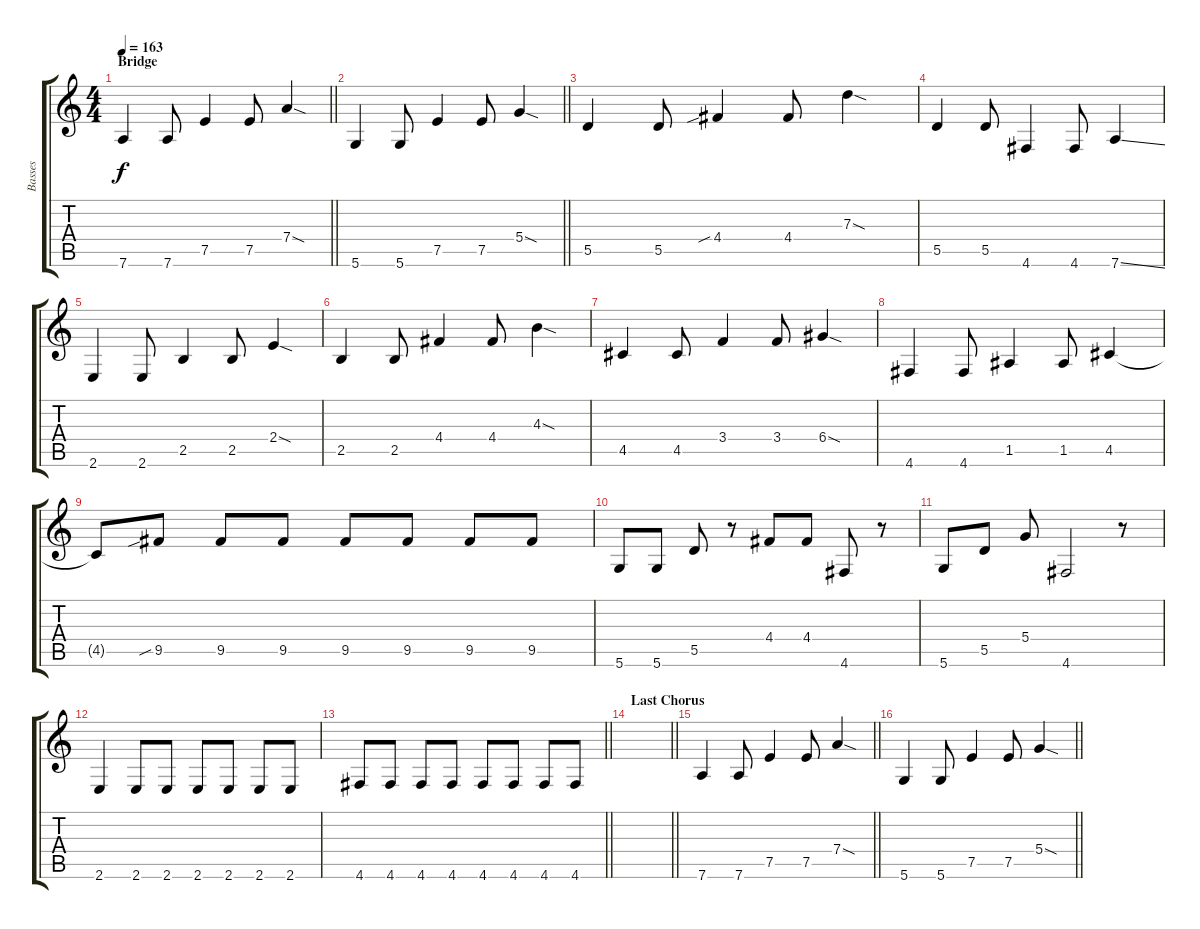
\track ("Basses" "Basses") {instrument electricbassfinger}
\staff {score tabs}
\tuning (E4 B3 G3 D3 A2 D2) {hide}
\ts (4 4)
\section ("" "Bridge")
\tempo 163
\clef g2
\barLineRight lightlight
\ks c
7.6.4{dy f} 7.6.8 7.5.4 7.5.8 7.4{sod}.4 |
\barLineRight lightlight
5.6.4 5.6.8 7.5.4 7.5.8 5.4{sod}.4 |
5.5.4 5.5.8 4.4{sib}.4 4.4.8 7.3{sod}.4 |
5.5.4 5.5.8 4.6.4 4.6.8 7.6{ss}.4 |
2.6.4 2.6.8 2.5.4 2.5.8 2.4{sod}.4 |
2.5.4 2.5.8 4.4.4 4.4.8 4.3{sod}.4 |
4.5.4 4.5.8 3.4.4 3.4.8 6.4{sod}.4 |
4.6.4 4.6.8 1.5.4 1.5.8 4.5.4 |
4.5{t}.8 9.5{sib}.8 9.5.8 9.5.8 9.5.8 9.5.8 9.5.8 9.5.8 |
5.6.8 5.6.8 5.5.8 r.8 4.4.8 4.4.8 4.6.8 r.8 |
5.6.8 5.5.8 5.4.8 4.6.2 r.8 |
2.6.4 2.6.8 2.6.8 2.6.8 2.6.8 2.6.8 2.6.8 |
\barLineRight lightlight
4.6.8 4.6.8 4.6.8 4.6.8 4.6.8 4.6.8 4.6.8 4.6.8 |
\section ("" "Last Chorus")
\barLineRight lightlight
|
\barLineRight lightlight
7.6.4 7.6.8 7.5.4 7.5.8 7.4{sod}.4 |
\barLineRight lightlight
5.6.4 5.6.8 7.5.4 7.5.8 5.4{sod}.4
